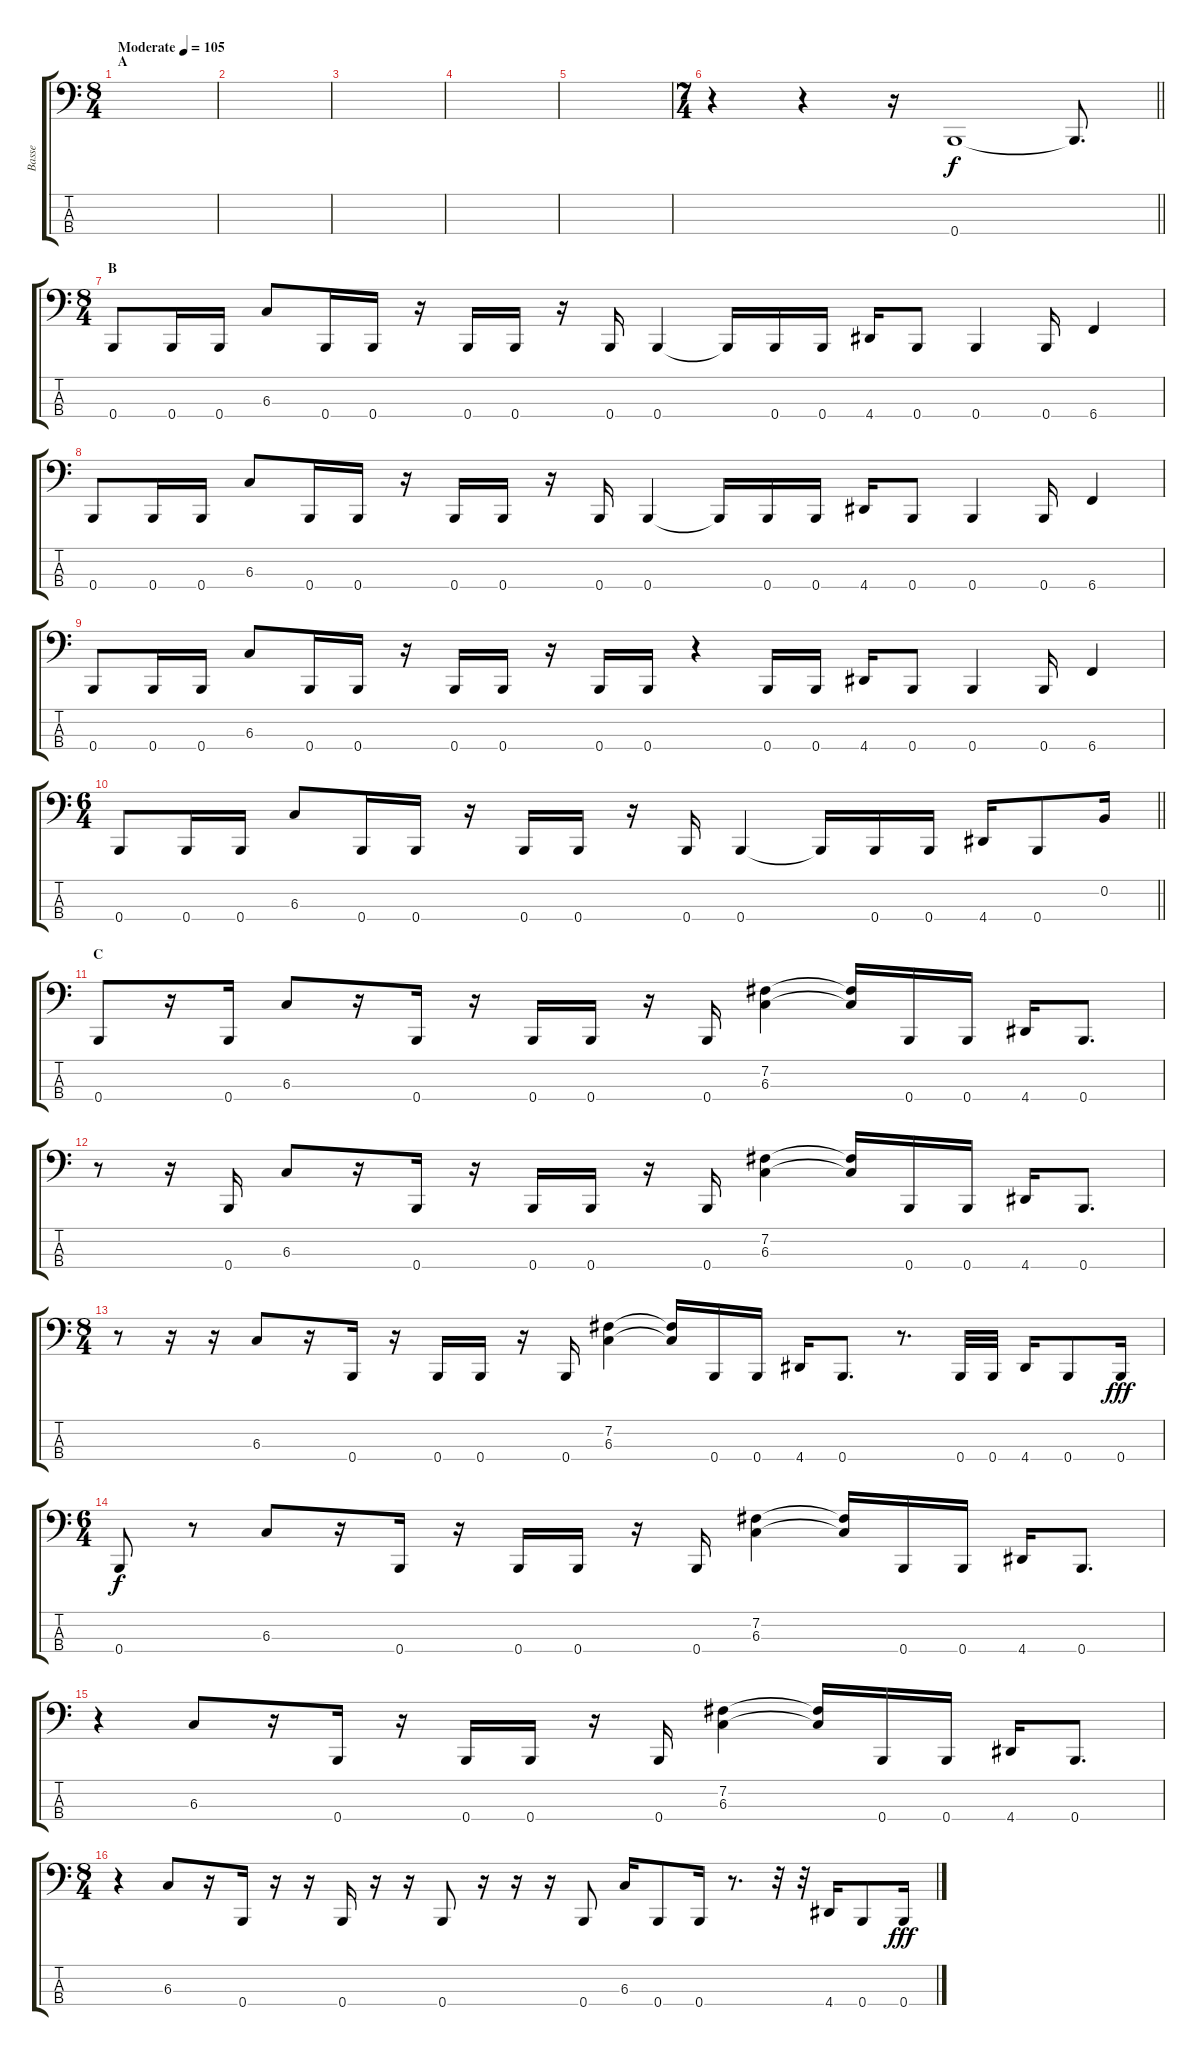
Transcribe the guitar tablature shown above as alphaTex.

\track ("Basse" "Basse") {instrument electricbassfinger}
\staff {score tabs}
\tuning (E2 B1 Gb1 B0) {hide}
\ts (8 4)
\section ("" "A")
\tempo (105 "Moderate")
\clef f4
\ks c
|
|
|
|
|
\ts (7 4)
\barLineRight lightlight
r.4 r.4 r.16 0.4.1 0.4{t}.8{d} |
\ts (8 4)
\section ("" "B")
0.4.8 0.4.16 0.4.16 6.3.8 0.4.16 0.4.16 r.16 0.4.16 0.4.16 r.16 0.4.16 0.4.4 0.4{t}.16 0.4.16 0.4.16 4.4.16 0.4.8 0.4.4 0.4.16 6.4.4 |
0.4.8 0.4.16 0.4.16 6.3.8 0.4.16 0.4.16 r.16 0.4.16 0.4.16 r.16 0.4.16 0.4.4 0.4{t}.16 0.4.16 0.4.16 4.4.16 0.4.8 0.4.4 0.4.16 6.4.4 |
0.4.8 0.4.16 0.4.16 6.3.8 0.4.16 0.4.16 r.16 0.4.16 0.4.16 r.16 0.4.16 0.4.16 r.4 0.4.16{instrument slapbass1} 0.4.16 4.4.16 0.4.8 0.4.4 0.4.16 6.4.4 |
\ts (6 4)
\barLineRight lightlight
0.4.8 0.4.16 0.4.16 6.3.8 0.4.16 0.4.16 r.16 0.4.16 0.4.16 r.16 0.4.16 0.4.4 0.4{t}.16 0.4.16 0.4.16 4.4.16 0.4.8 0.2.16 |
\section ("" "C")
0.4.8 r.16 0.4.16 6.3.8 r.16 0.4.16 r.16 0.4.16 0.4.16 r.16 0.4.16 (7.2 6.3).4 (7.2{t} 6.3{t}).16 0.4.16 0.4.16 4.4.16 0.4.8{d} |
r.8 r.16 0.4.16 6.3.8 r.16 0.4.16 r.16 0.4.16 0.4.16 r.16 0.4.16 (7.2 6.3).4 (7.2{t} 6.3{t}).16 0.4.16 0.4.16 4.4.16 0.4.8{d} |
\ts (8 4)
r.8 r.16 r.16 6.3.8 r.16 0.4.16 r.16 0.4.16 0.4.16 r.16 0.4.16 (7.2 6.3).4 (7.2{t} 6.3{t}).16 0.4.16 0.4.16 4.4.16 0.4.8{d} r.8{d} 0.4.32 0.4.32 4.4.16 0.4.8 0.4.16{dy fff} |
\ts (6 4)
0.4.8{dy f} r.8 6.3.8 r.16 0.4.16 r.16 0.4.16 0.4.16 r.16 0.4.16 (7.2 6.3).4 (7.2{t} 6.3{t}).16 0.4.16 0.4.16 4.4.16 0.4.8{d} |
r.4 6.3.8 r.16 0.4.16 r.16 0.4.16 0.4.16 r.16 0.4.16 (7.2 6.3).4 (7.2{t} 6.3{t}).16 0.4.16 0.4.16 4.4.16 0.4.8{d} |
\ts (8 4)
r.4 6.3.8 r.16 0.4.16 r.16 r.16 0.4.16 r.16 r.16 0.4.8 r.16 r.16 r.16 0.4.8 6.3.16 0.4.8 0.4.16 r.8{d} r.32 r.32 4.4.16 0.4.8 0.4.16{dy fff}
